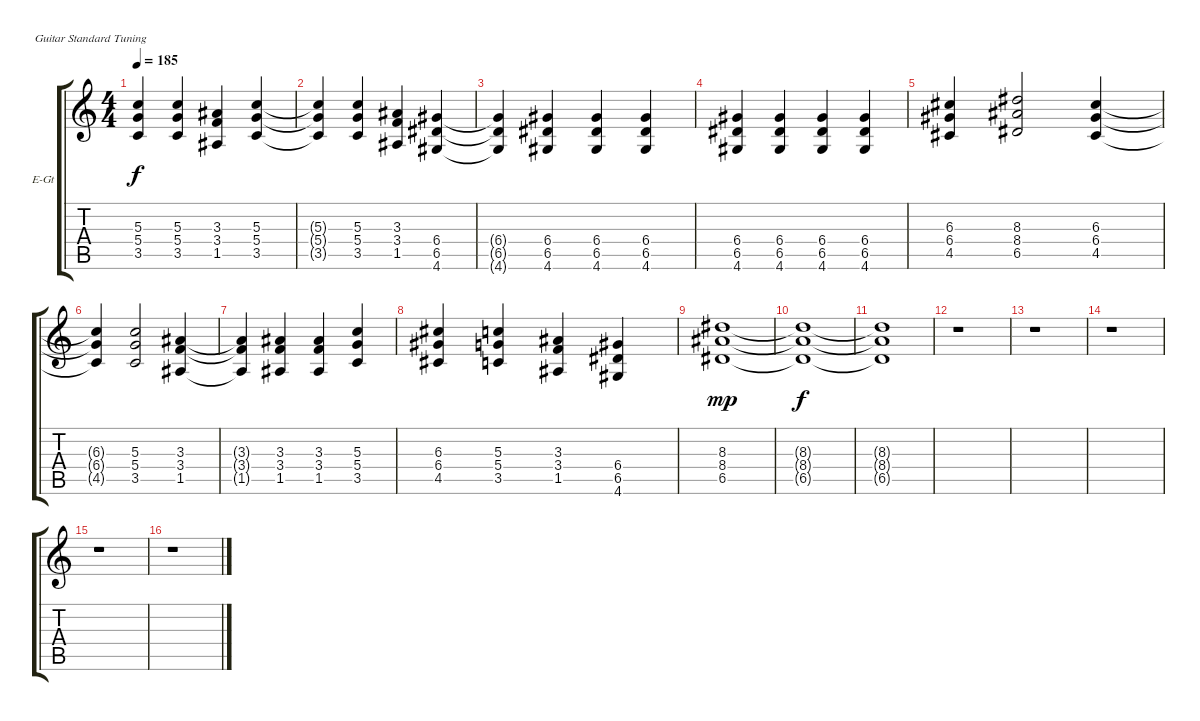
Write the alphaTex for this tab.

\defaultSystemsLayout 4
\bracketExtendMode groupsimilarinstruments
\firstSystemTrackNameOrientation horizontal
\otherSystemsTrackNameOrientation horizontal
\track ("Sébastien Lefebvre" "E-Gt") {instrument distortionguitar}
\staff {score tabs}
\tuning (E4 B3 G3 D3 A2 E2)
\ts (4 4)
\tempo 185
\clef g2
\scale
0.333333
\ks c
(5.3 5.4 3.5).4{dy f} (5.3 5.4 3.5).4 (3.3 3.4 1.5).4 (5.3 5.4 3.5).4 |
\scale
0.333333 (5.3{t} 5.4{t} 3.5{t}).4 (5.3 5.4 3.5).4 (3.3 3.4 1.5).4 (6.4 6.5 4.6).4 |
\scale
0.333333 (6.4{t} 6.5{t} 4.6{t}).4 (6.4 6.5 4.6).4 (6.4 6.5 4.6).4 (6.4 6.5 4.6).4 |
\scale
0.333333 (6.4 6.5 4.6).4 (6.4 6.5 4.6).4 (6.4 6.5 4.6).4 (6.4 6.5 4.6).4 |
\scale
0.333333 (6.3 6.4 4.5).4 (8.3 8.4 6.5).2 (6.3 6.4 4.5).4 |
\scale
0.333333 (6.3{t} 6.4{t} 4.5{t}).4 (5.3 5.4 3.5).2 (3.3 3.4 1.5).4 |
\scale
0.333333 (3.3{t} 3.4{t} 1.5{t}).4 (3.3 3.4 1.5).4 (3.3 3.4 1.5).4 (5.3 5.4 3.5).4 |
\scale
0.333333 (6.3 6.4 4.5).4 (5.3 5.4 3.5).4 (3.3 3.4 1.5).4 (6.4 6.5 4.6).4 |
\scale
0.333333 (8.3 8.4 6.5).1{dy mp} |
\scale
0.333333 (8.3{t} 8.4{t} 6.5{t}).1{dy f} |
\scale
0.333333 (8.3{t} 8.4{t} 6.5{t}).1 |
\scale
0.333333 r.1 |
\scale
0.333333 r.1 |
\scale
0.333333 r.1 |
\scale
0.333333 r.1 |
\scale
0.333333 r.1
